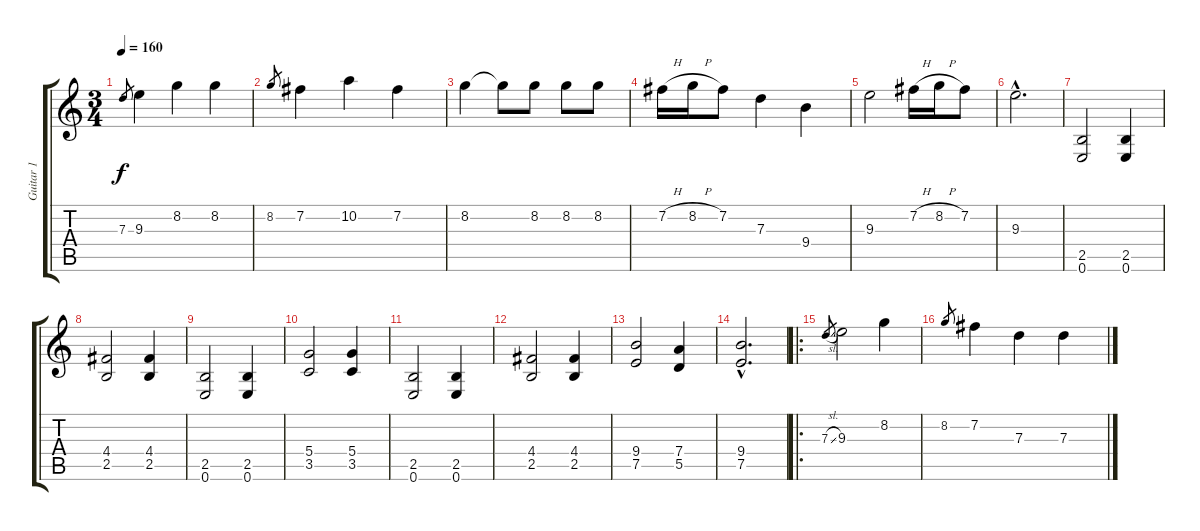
\track ("Guitar 1" "Guitar 1") {instrument distortionguitar}
\staff {score tabs}
\tuning (E4 B3 G3 D3 A2 E2) {hide}
\ts (3 4)
\tempo 160
\clef g2
\ks c
7.3.8{gr dy f} 9.3.4 8.2.4 8.2.4 |
8.2.8{gr} 7.2.4 10.2.4 7.2.4 |
8.2.4 8.2{t}.8 8.2.8 8.2.8 8.2.8 |
7.2{h}.16 8.2{h}.16 7.2.8 7.3.4 9.4.4 |
9.3.2 7.2{h}.16 8.2{h}.16 7.2.8 |
9.3{hac}.2{d} |
(2.5 0.6).2 (2.5 0.6).4 |
(4.4 2.5).2 (4.4 2.5).4 |
(2.5 0.6).2 (2.5 0.6).4 |
(5.4 3.5).2 (5.4 3.5).4 |
(2.5 0.6).2 (2.5 0.6).4 |
(4.4 2.5).2 (4.4 2.5).4 |
(9.4 7.5).2 (7.4 5.5).4 |
(9.4{hac} 7.5{hac}).2{d} |
\ro
7.3{sl}.8{gr} 9.3.2 8.2.4 |
8.2.8{gr} 7.2.4 7.3.4 7.3.4
